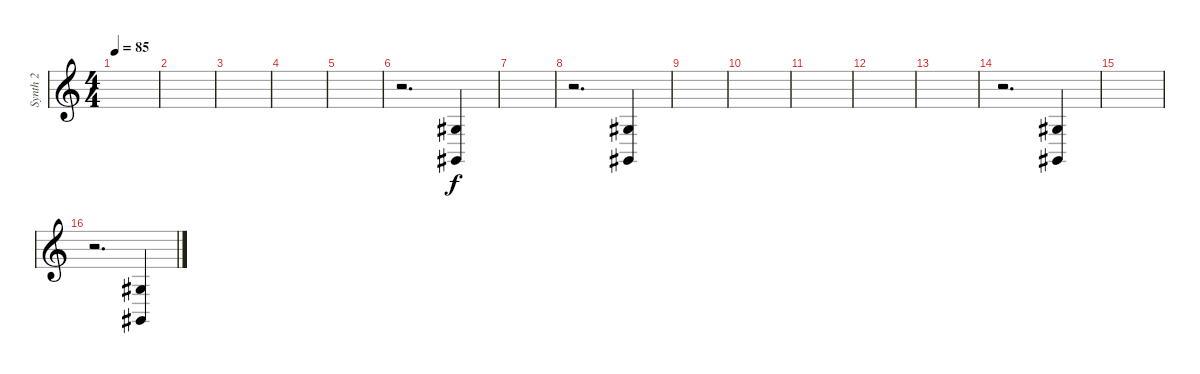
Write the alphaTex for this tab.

\track ("Synth 2" "Synth 2") {instrument stringensemble1}
\staff {score}
\tuning (E4 B3 G3 D3 A2 E2) {hide}
\ts (4 4)
\tempo 85
\clef g2
\ks c
|
|
|
|
|
r.2{d} (6.4 4.6).4 |
|
r.2{d} (6.4 4.6).4 |
|
|
|
|
|
r.2{d} (6.4 4.6).4 |
|
r.2{d} (6.4 4.6).4
